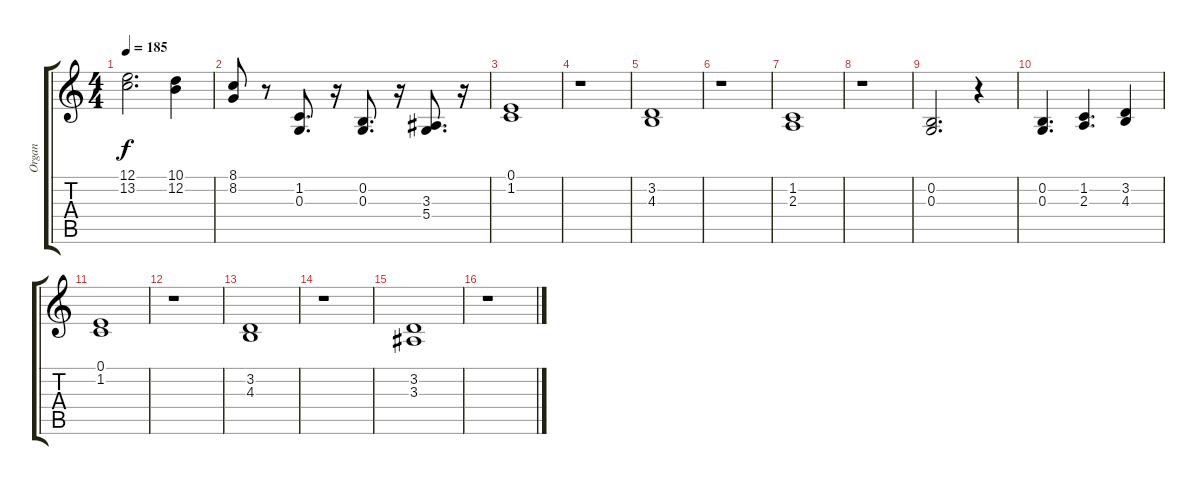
\track ("Organ" "Organ") {instrument drawbarorgan}
\staff {score tabs}
\tuning (E4 B3 G3 D3 A2 E2) {hide}
\ts (4 4)
\tempo 185
\clef g2
\ks c
(12.1 13.2).2{d dy f} (10.1 12.2).4 |
(8.1 8.2).8 r.8 (1.2 0.3).8{d} r.16 (0.2 0.3).8{d} r.16 (3.3 5.4).8{d} r.16 |
(0.1 1.2).1 |
r.1 |
(3.2 4.3).1 |
r.1 |
(1.2 2.3).1 |
r.1 |
(0.2 0.3).2{d} r.4 |
(0.2 0.3).4{d} (1.2 2.3).4{d} (3.2 4.3).4 |
(0.1 1.2).1 |
r.1 |
(3.2 4.3).1 |
r.1 |
(3.2 3.3).1 |
r.1
